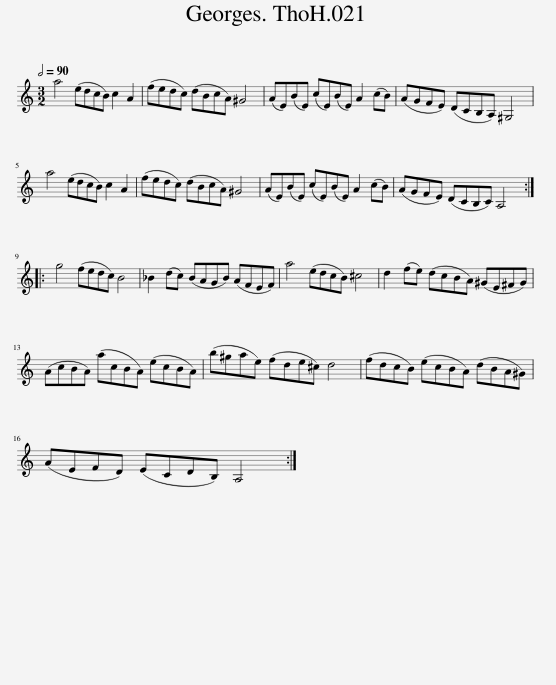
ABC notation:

X:1
L:1/8
Q:1/2=90
M:3/2
I:linebreak $
K:C
V:1 treble
V:1
 a4 (edcB) c2 A2 | (fedc) (dBcA) ^G4 | (AE)(BE) (cE)(BE) A2 (cB) | (AGFE) (DCB,A,) ^G,4 |$ a4 (edcB) c2 A2 | %5
 (fedc) (dBcA) ^G4 | (AE)(BE) (cE)(BE) A2 (cB) | (AGFE) (DCB,C) A,4 ::$ g4 (fedc) B4 | _B2 (dc) (BAGB) (AFEF) | %10
 a4 (edcB) ^c4 | d2 (fe) (dcBA) (^GE^FG) |$ (AcBA) (acBA) (ecBA) | (b^gae) (fde^c) d4 | (fdcB) (ecBA) (dBA^G) |$ %15
 (AEFD) (ECDB,) A,4 :| %16
